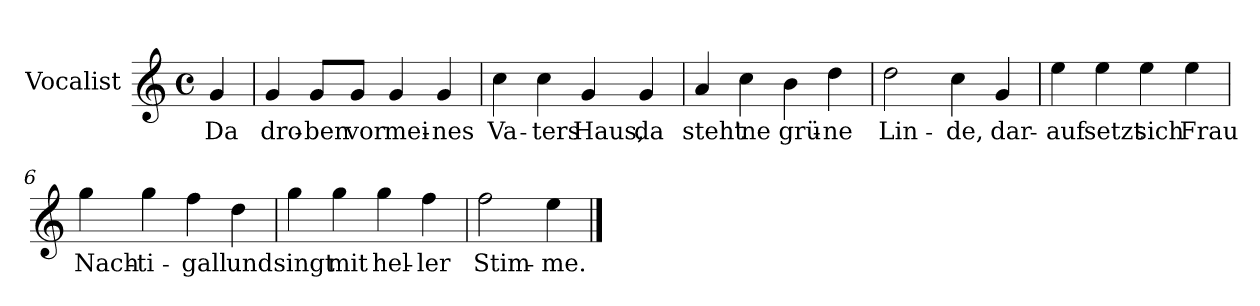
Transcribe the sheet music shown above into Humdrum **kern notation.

**kern	**text
*part1	*part1
*staff1	*staff1
*I"Vocalist	*
*k[]	*
*C:	*
*M4/4	*
*met(c)	*
=	=
4g	Da
=1	=1
4g	dro-
8gL	-ben
8gJ	vor
4g	mei-
4g	-nes
=2	=2
4cc	Va-
4cc	-ters
4g	Haus,
4g	da
=3	=3
4a	steht
4cc	'ne
4b	grü-
4dd	-ne
=4	=4
2dd	Lin-
4cc	-de,
4g	dar-
=5	=5
4ee	-auf
4ee	setzt
4ee	sich
4ee	Frau
=6	=6
4gg	Nach-
4gg	-ti-
4ff	-gall
4dd	und
=7	=7
4gg	singt
4gg	mit
4gg	hel-
4ff	-ler
=8	=8
2ff	Stim-
4ee	-me.
==	==
*-	*-
